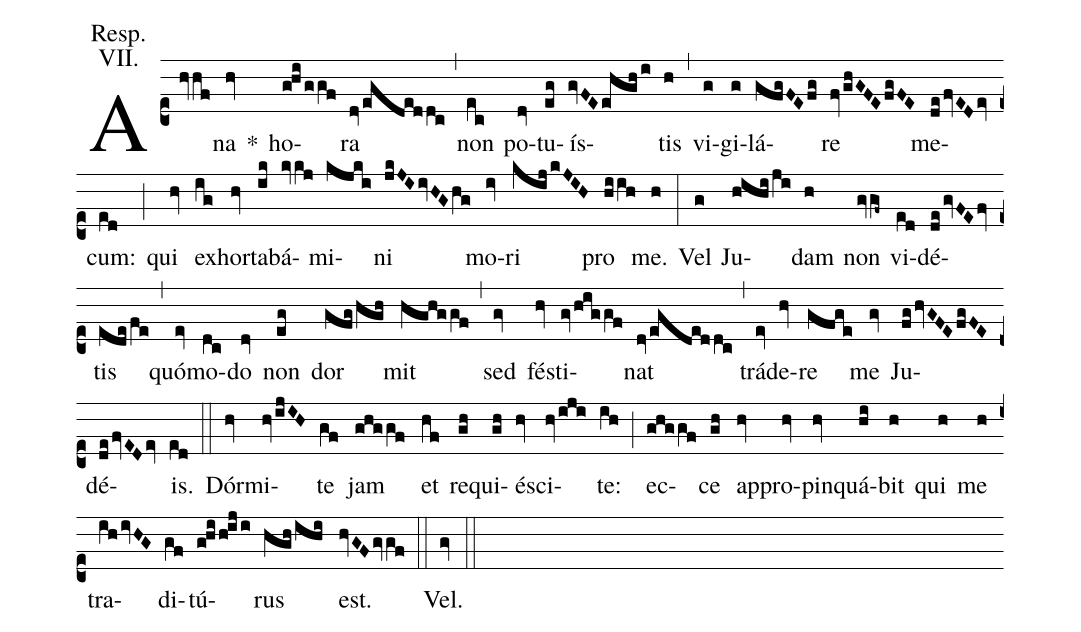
annotation: Resp.;
annotation: VII.;
%%
(c1)
A(hvhf) na(hv) *() ho(ghiggf)ra(dvegdeddc) (,)
non(ec) po(dv)tu(eg)ís(gvFEehghi)tis(h) (,)
vi(g)gi(g)lá(gfgFEfg)re(fvghGFEfgFE) me(defvEDev)cum:(ed) (;)
qui(hv) ex(ig)hor(hv)ta(ik)bá(kvkj)mi(kjki)ni(jkJIivHGhg) mo(iv)ri(kijkJIH) pro(hiih) me.(h) (:)
Vel(g) Ju(hihiji)dam(h) non(gvgf~) vi(ed)dé(degvFEfv)tis(edefe) (,)
quó(ev)mo(dc)do(dv) non(eg) dor(gfghgh) mit(hghggf) (,)
sed(gv) fés(hv)ti(gvhiggf)nat(dvegdeddc) (,)
trá(ev)de(hv)re(gfge) me(gv) Ju(fghvGFEfgFE)dé(defvEDev)is.(ed) (::)
Dór(hv)mi(hvijIH)te(gf) jam(ghggf) et(hf) re(gh)qui(gh)és(hv)ci(hviji)te:(ih) (;)
ec(ghggf)ce(gh) ap(hv)pro(hv)pin(hv)quá(hi)bit(h) qui(h) me(h) tra(ihivHG)di(gf)tú(ghihiji)rus(hghihi) est.(hvGFgvgf) (::)
Vel.(gv) (::)
